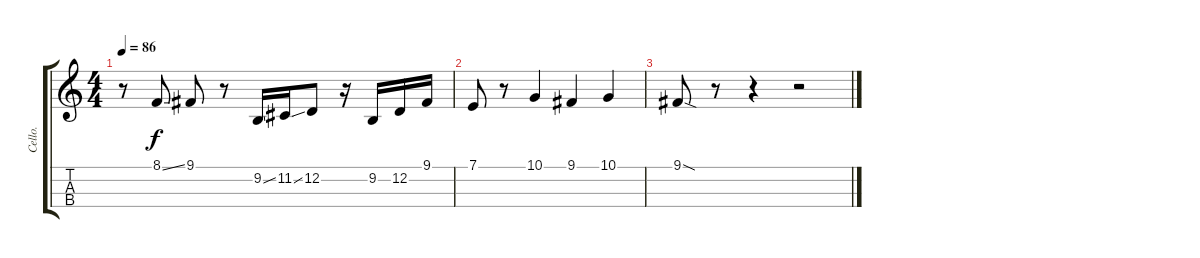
\track ("Cello." "Cello.") {instrument cello}
\staff {score tabs}
\tuning (A3 D3 G2 C2) {hide}
\ts (4 4)
\tempo 86
\clef g2
\ks c
r.8{dy f} 8.1{ss}.8 9.1.8 r.8 9.2{ss}.16 11.2{ss}.16 12.2.8 r.16 9.2.16 12.2.16 9.1.16 |
7.1.8 r.8 10.1.4 9.1.4 10.1.4 |
9.1{sod}.8 r.8 r.4 r.2
